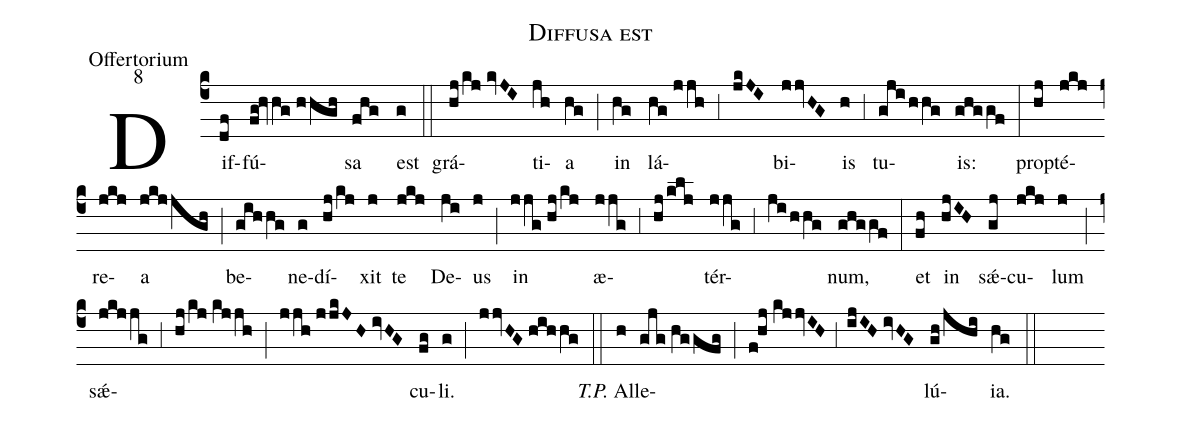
name:Diffusa est;
office-part:Offertorium;
mode:8;
%%
(c4) Dif(df)fú(fg!hvhg//hhgh)sa(fhg) est(g) (::)
grá(hj/kj//kvJI)ti(jh)a(hg) (;) in(hg) lá(hg//jjh)(,3)(jkJI)bi(jjvHG)is(h) (,3) tu(gji/hhg)is:(ghggf) (:)
prop(hj)té(jkj)re(jkj)a(jkjjgh) (;) be(gihhg)ne(g)dí(hj/kj)xit(j) te(jkj) De(ji)us(j) (;) in(jjg//hj/kj) æ(jjg)(,3)(hj/klj)tér(jjg)(,3)(ji/hhg)num,(ghggf) (:)
et(fh) in(hjIH) s{<sp>'ae</sp>}(gj)cu(jkj)lum(j) (;) s{<sp>'ae</sp>}(jkjjg)(,3)(hj/kj//kjjh)(;)(jjh//jjkJH//ivHG)cu(fg)li.(g) (;) (jjvHG//hihhg) (::) <i>T.P.</i> Al(h)le(gjg//hggfg)(;)(f!hj//kjjvIH,3ijIH//ivHG)lú(gh/jhi)ia.(hg) (::)
